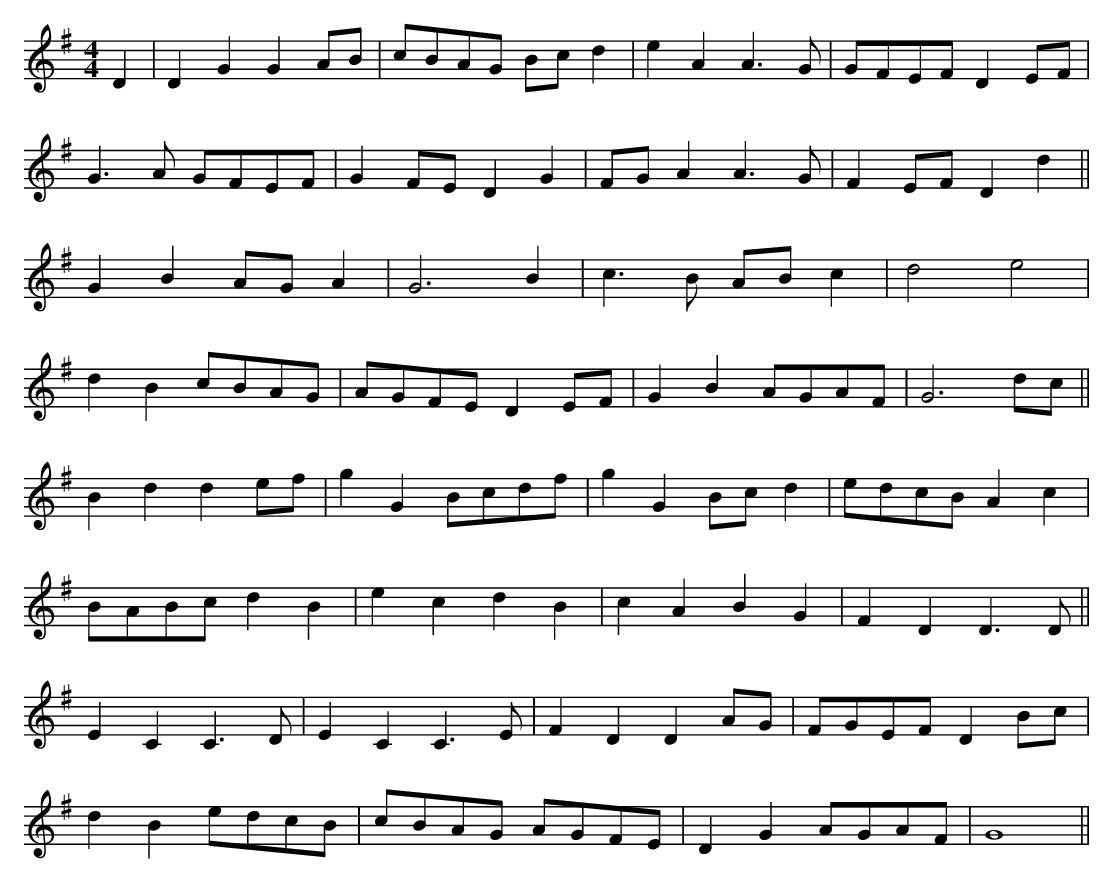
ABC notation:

X:1
M:4/4
K:G
D2|D2G2 G2AB|cBAG Bcd2|e2A2 A3G|GFEF D2EF|
G3A GFEF|G2FE D2G2|FGA2 A3G|F2EF D2d2||
G2B2 AGA2|G6 B2|c3B ABc2|d4 e4|
d2B2 cBAG|AGFE D2EF|G2B2 AGAF|G6dc||
B2d2 d2ef|g2G2 Bcdf|g2G2 Bcd2|edcB A2c2|
BABc d2B2|e2c2 d2B2|c2A2 B2G2|F2D2 D3D||
E2C2 C3D|E2C2 C3E|F2D2 D2AG|FGEF D2Bc|
d2B2 edcB|cBAG AGFE|D2G2 AGAF|G8||
